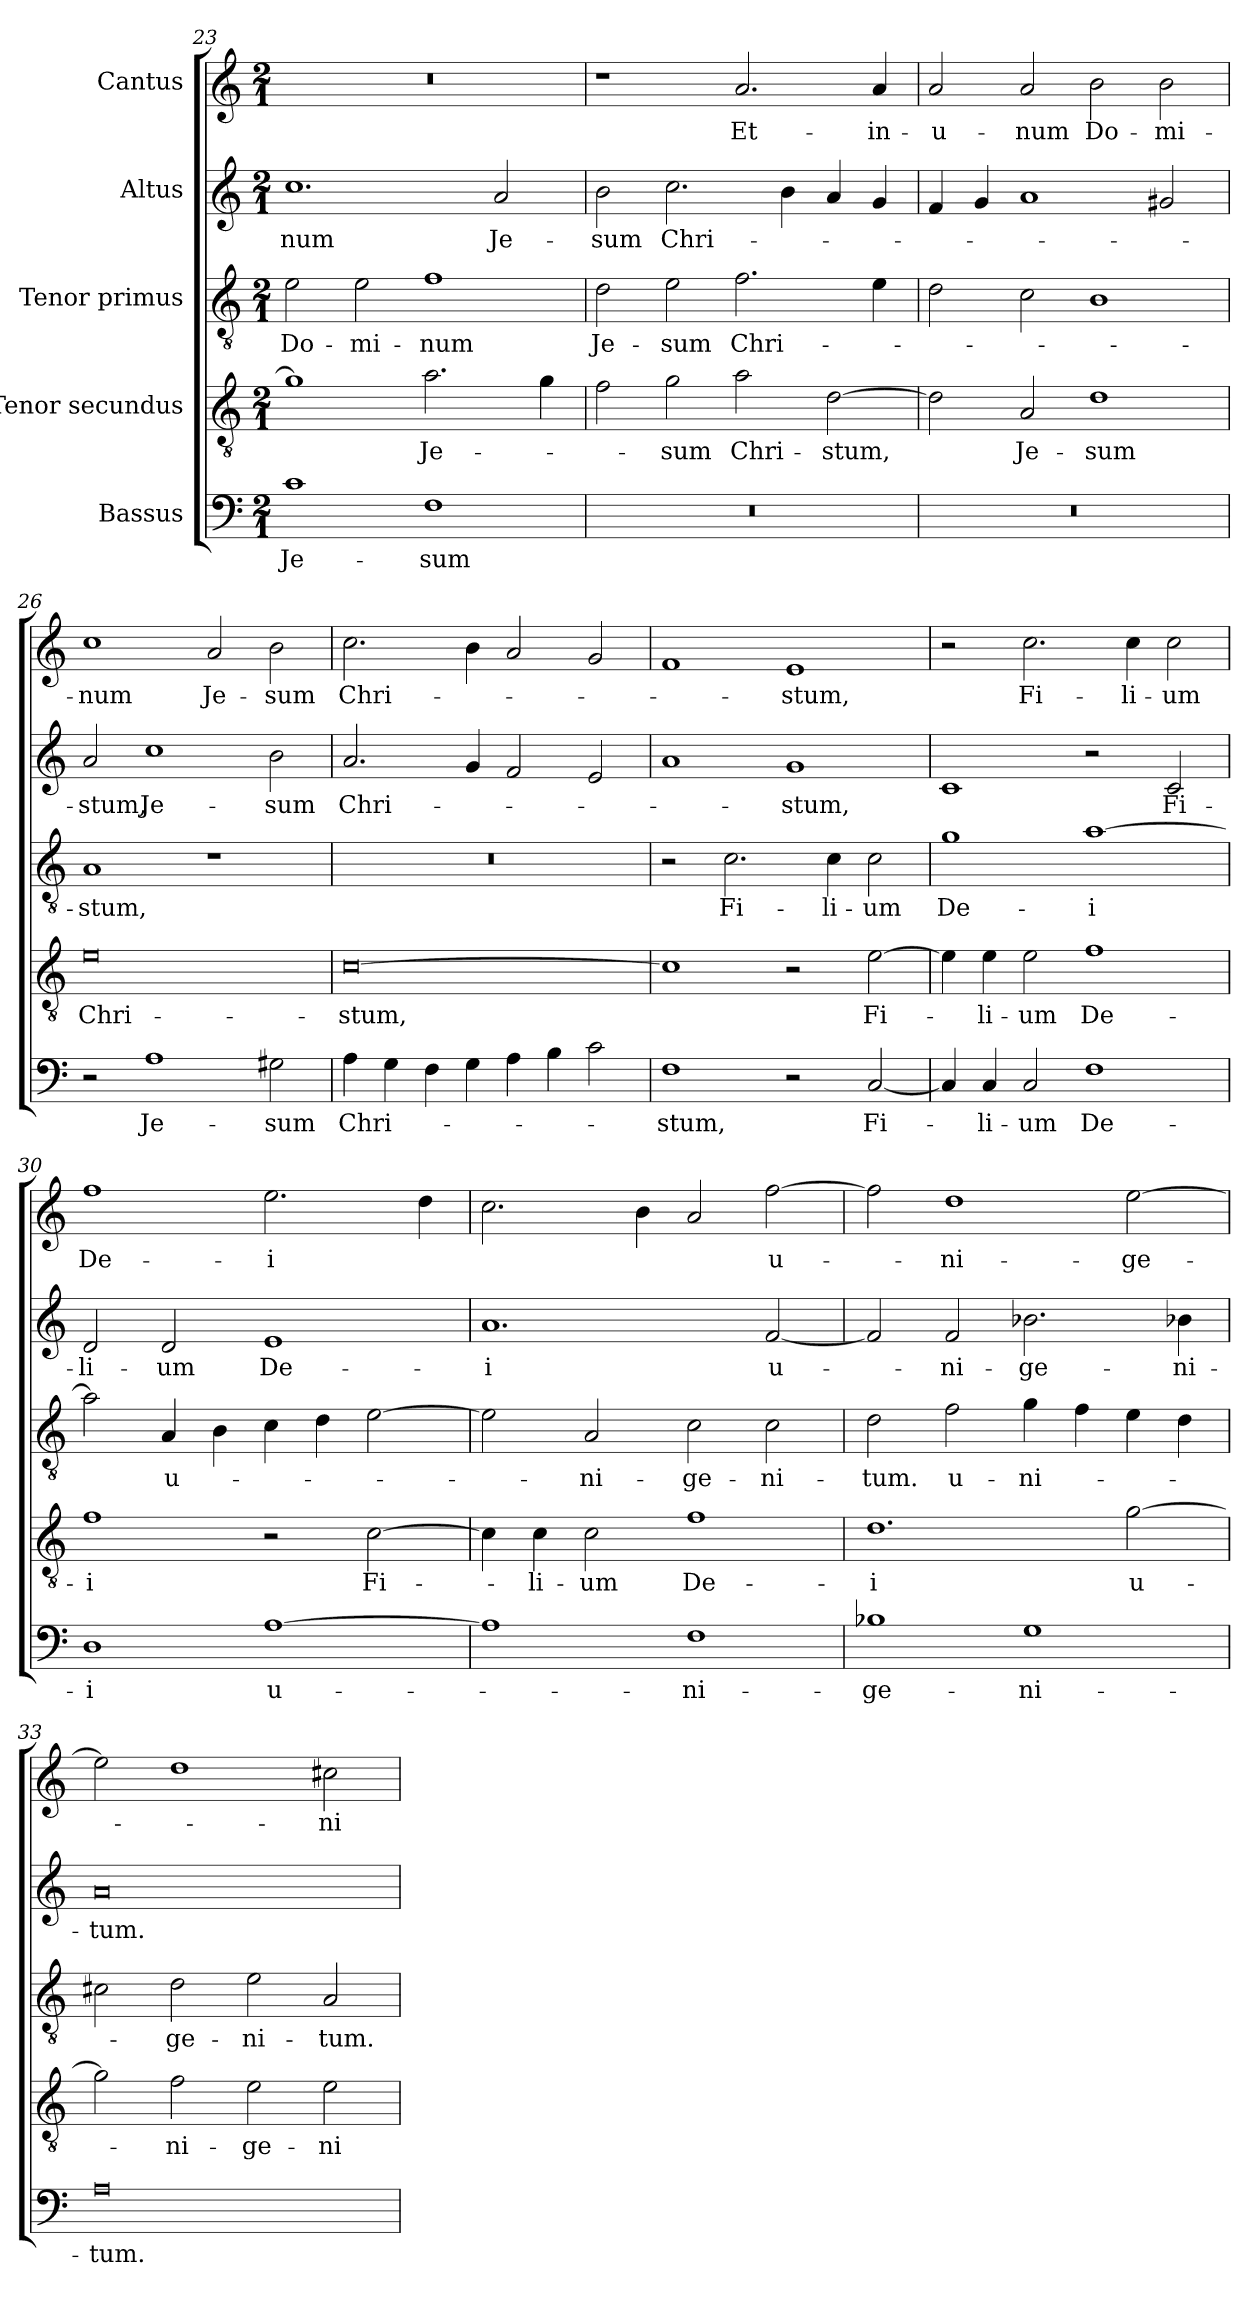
**kern	**text	**kern	**text	**kern	**text	**kern	**text	**kern	**text
*part5	*part5	*part4	*part4	*part3	*part3	*part2	*part2	*part1	*part1
*staff5	*staff5	*staff4	*staff4	*staff3	*staff3	*staff2	*staff2	*staff1	*staff1
*I"Bassus	*	*I"Tenor secundus	*	*I"Tenor primus	*	*I"Altus	*	*I"Cantus	*
*clefF4	*	*clefGv2	*	*clefGv2	*	*clefG2	*	*clefG2	*
*k[]	*	*k[]	*	*k[]	*	*k[]	*	*k[]	*
*M2/1	*	*M2/1	*	*M2/1	*	*M2/1	*	*M2/1	*
=23	=23	=23	=23	=23	=23	=23	=23	=23	=23
1c\	Je-	1g\]	.	2e\	Do-	1.cc\	-num	0r	.
.	.	.	.	2e\	-mi-	.	.	.	.
1F\	-sum	2.a\	Je-	1f\	-num	.	.	.	.
.	.	.	.	.	.	2a/	Je-	.	.
.	.	4g\	.	.	.	.	.	.	.
=24	=24	=24	=24	=24	=24	=24	=24	=24	=24
0r	.	2f\	.	2d\	Je-	2b\	-sum	1r	.
.	.	2g\	-sum	2e\	-sum	2.cc\	Chri-	.	.
.	.	2a\	Chri-	2.f\	Chri-	.	.	2.a/	Et-
.	.	.	.	.	.	4b\	.	.	.
.	.	[2d\	-stum,	.	.	4a/	.	.	.
.	.	.	.	4e\	.	4g/	.	4a/	in-
=25	=25	=25	=25	=25	=25	=25	=25	=25	=25
0r	.	2d\]	.	2d\	.	4f/	.	2a/	u-
.	.	.	.	.	.	4g/	.	.	.
.	.	2A/	Je-	2c\	.	1a/	.	2a/	-num
.	.	1d\	-sum	1B\	.	.	.	2b\	Do-
.	.	.	.	.	.	2g#X/	.	2b\	-mi-
=26	=26	=26	=26	=26	=26	=26	=26	=26	=26
2r	.	0e\	Chri-	1A/	-stum,	2a/	-stum,	1cc\	-num
1A\	Je-	.	.	.	.	1cc\	Je-	.	.
.	.	.	.	1r	.	.	.	2a/	Je-
2G#X\	-sum	.	.	.	.	2b\	-sum	2b\	-sum
=27	=27	=27	=27	=27	=27	=27	=27	=27	=27
4A\	Chri-	[0c\	-stum,	0r	.	2.a/	Chri-	2.cc\	Chri-
4G\	.	.	.	.	.	.	.	.	.
4F\	.	.	.	.	.	.	.	.	.
4G\	.	.	.	.	.	4g/	.	4b\	.
4A\	.	.	.	.	.	2f/	.	2a/	.
4B\	.	.	.	.	.	.	.	.	.
2c\	.	.	.	.	.	2e/	.	2g/	.
=28	=28	=28	=28	=28	=28	=28	=28	=28	=28
1F\	-stum,	1c\]	.	2r	.	1a/	.	1f/	.
.	.	.	.	2.c\	Fi-	.	.	.	.
2r	.	2r	.	.	.	1g/	-stum,	1e/	-stum,
.	.	.	.	4c\	-li-	.	.	.	.
[2C/	Fi-	[2e\	Fi-	2c\	-um	.	.	.	.
=29	=29	=29	=29	=29	=29	=29	=29	=29	=29
4C/]	.	4e\]	.	1g\	De-	1c/	.	2r	.
4C/	-li-	4e\	-li-	.	.	.	.	.	.
2C/	-um	2e\	-um	.	.	.	.	2.cc\	Fi-
1F\	De-	1f\	De-	[1a\	-i	2r	.	.	.
.	.	.	.	.	.	.	.	4cc\	-li-
.	.	.	.	.	.	2c/	Fi-	2cc\	-um
=30	=30	=30	=30	=30	=30	=30	=30	=30	=30
1D\	-i	1f\	-i	2a\]	.	2d/	-li-	1ff\	De-
.	.	.	.	4A/	u-	2d/	-um	.	.
.	.	.	.	4B\	.	.	.	.	.
[1A\	u-	2r	.	4c\	.	1e/	De-	2.ee\	-i
.	.	.	.	4d\	.	.	.	.	.
.	.	[2c\	Fi-	[2e\	.	.	.	.	.
.	.	.	.	.	.	.	.	4dd\	.
=31	=31	=31	=31	=31	=31	=31	=31	=31	=31
1A\]	.	4c\]	.	2e\]	.	1.a/	-i	2.cc\	.
.	.	4c\	-li-	.	.	.	.	.	.
.	.	2c\	-um	2A/	-ni-	.	.	.	.
.	.	.	.	.	.	.	.	4b\	.
1F\	-ni-	1f\	De-	2c\	-ge-	.	.	2a/	.
.	.	.	.	2c\	-ni-	[2f/	u-	[2ff\	u-
=32	=32	=32	=32	=32	=32	=32	=32	=32	=32
1B-X\	-ge-	1.d\	-i	2d\	-tum.	2f/]	.	2ff\]	.
.	.	.	.	2f\	u-	2f/	-ni-	1dd\	-ni-
1G\	-ni-	.	.	4g\	-ni-	2.b-X\	-ge-	.	.
.	.	.	.	4f\	.	.	.	.	.
.	.	[2g\	u-	4e\	.	.	.	[2ee\	-ge-
.	.	.	.	4d\	.	4b-X\	-ni-	.	.
=33	=33	=33	=33	=33	=33	=33	=33	=33	=33
0A\	-tum.	2g\]	.	2c#X\	.	0a/	-tum.	2ee\]	.
.	.	2f\	-ni-	2d\	-ge-	.	.	1dd\	.
.	.	2e\	-ge-	2e\	-ni-	.	.	.	.
.	.	2e\	-ni-	2A/	-tum.	.	.	2cc#X\	-ni-
=	=	=	=	=	=	=	=	=	=
*-	*-	*-	*-	*-	*-	*-	*-	*-	*-
